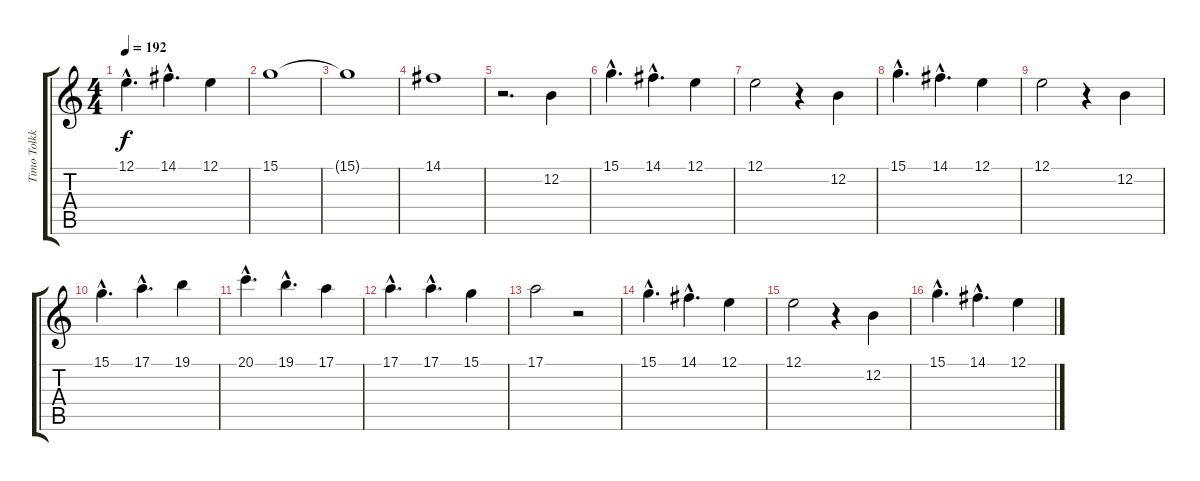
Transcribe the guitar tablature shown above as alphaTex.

\track ("Timo Tolkki" "Timo Tolkk") {instrument lead3calliope}
\staff {score tabs}
\tuning (E4 B3 G3 D3 A2 E2) {hide}
\ts (4 4)
\tempo 192
\clef g2
\ks c
12.1{hac}.4{d dy f} 14.1{hac}.4{d} 12.1.4 |
15.1.1 |
15.1{t}.1 |
14.1.1 |
r.2{d} 12.2.4 |
15.1{hac}.4{d} 14.1{hac}.4{d} 12.1.4 |
12.1.2 r.4 12.2.4 |
15.1{hac}.4{d} 14.1{hac}.4{d} 12.1.4 |
12.1.2 r.4 12.2.4 |
15.1{hac}.4{d} 17.1{hac}.4{d} 19.1.4 |
20.1{hac}.4{d} 19.1{hac}.4{d} 17.1.4 |
17.1{hac}.4{d} 17.1{hac}.4{d} 15.1.4 |
17.1.2 r.2 |
15.1{hac}.4{d} 14.1{hac}.4{d} 12.1.4 |
12.1.2 r.4 12.2.4 |
15.1{hac}.4{d} 14.1{hac}.4{d} 12.1.4
